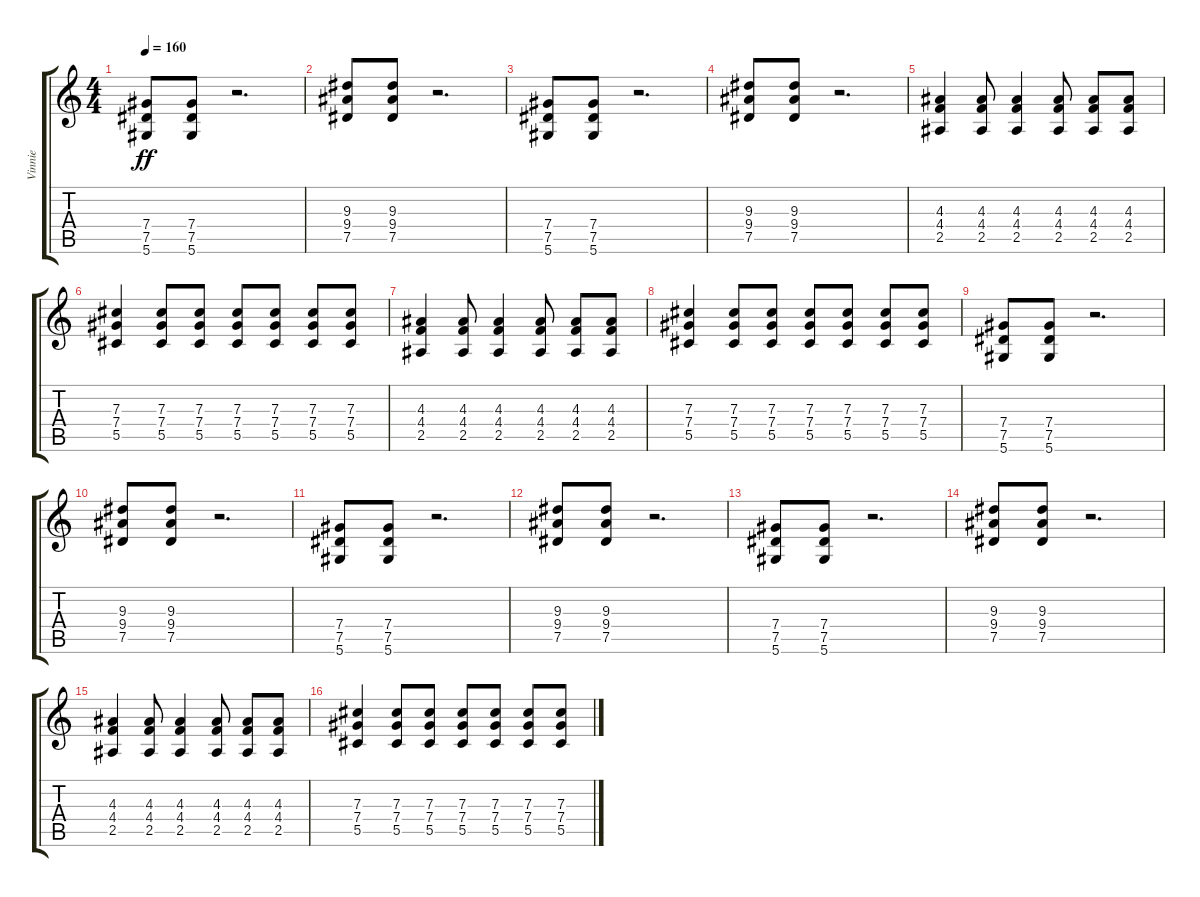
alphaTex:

\track ("Vinnie" "Vinnie") {instrument distortionguitar}
\staff {score tabs}
\tuning (Eb4 Bb3 Gb3 Db3 Ab2 Eb2) {hide}
\ts (4 4)
\tempo 160
\clef g2
\ks c
(7.4 7.5 5.6).8{dy ff instrument distortionguitar} (7.4 7.5 5.6).8 r.2{d} |
(9.3 9.4 7.5).8 (9.3 9.4 7.5).8 r.2{d} |
(7.4 7.5 5.6).8 (7.4 7.5 5.6).8 r.2{d} |
(9.3 9.4 7.5).8 (9.3 9.4 7.5).8 r.2{d} |
(4.3 4.4 2.5).4 (4.3 4.4 2.5).8 (4.3 4.4 2.5).4 (4.3 4.4 2.5).8 (4.3 4.4 2.5).8 (4.3 4.4 2.5).8 |
(7.3 7.4 5.5).4 (7.3 7.4 5.5).8 (7.3 7.4 5.5).8 (7.3 7.4 5.5).8 (7.3 7.4 5.5).8 (7.3 7.4 5.5).8 (7.3 7.4 5.5).8 |
(4.3 4.4 2.5).4 (4.3 4.4 2.5).8 (4.3 4.4 2.5).4 (4.3 4.4 2.5).8 (4.3 4.4 2.5).8 (4.3 4.4 2.5).8 |
(7.3 7.4 5.5).4 (7.3 7.4 5.5).8 (7.3 7.4 5.5).8 (7.3 7.4 5.5).8 (7.3 7.4 5.5).8 (7.3 7.4 5.5).8 (7.3 7.4 5.5).8 |
(7.4 7.5 5.6).8 (7.4 7.5 5.6).8 r.2{d} |
(9.3 9.4 7.5).8 (9.3 9.4 7.5).8 r.2{d} |
(7.4 7.5 5.6).8 (7.4 7.5 5.6).8 r.2{d} |
(9.3 9.4 7.5).8 (9.3 9.4 7.5).8 r.2{d} |
(7.4 7.5 5.6).8 (7.4 7.5 5.6).8 r.2{d} |
(9.3 9.4 7.5).8 (9.3 9.4 7.5).8 r.2{d} |
(4.3 4.4 2.5).4 (4.3 4.4 2.5).8 (4.3 4.4 2.5).4 (4.3 4.4 2.5).8 (4.3 4.4 2.5).8 (4.3 4.4 2.5).8 |
(7.3 7.4 5.5).4 (7.3 7.4 5.5).8 (7.3 7.4 5.5).8 (7.3 7.4 5.5).8 (7.3 7.4 5.5).8 (7.3 7.4 5.5).8 (7.3 7.4 5.5).8
